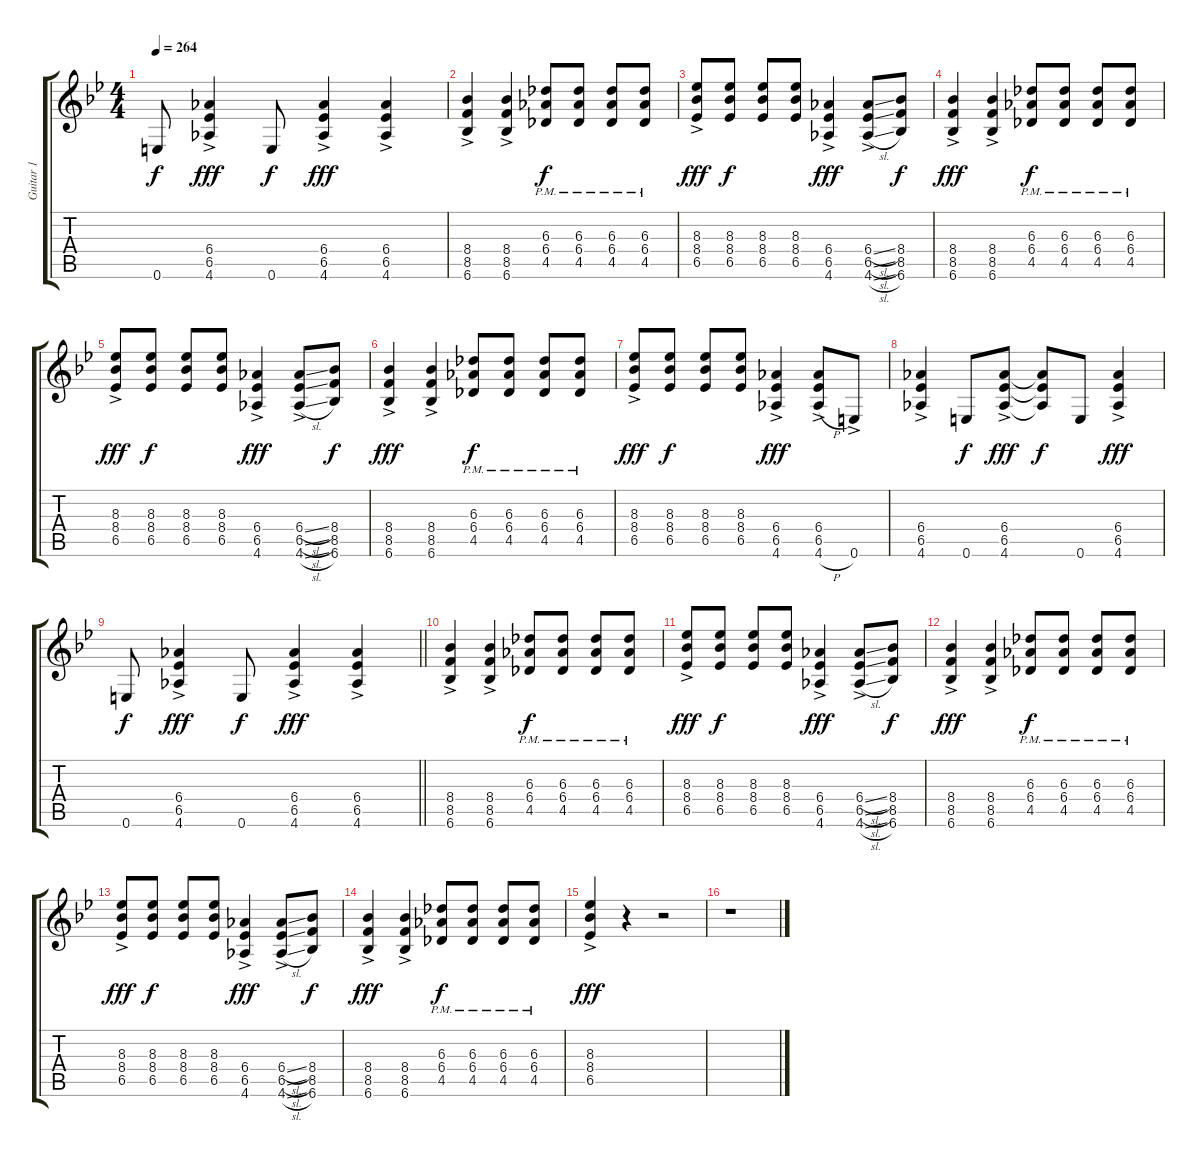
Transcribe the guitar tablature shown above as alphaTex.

\track ("Guitar 1" "Guitar 1") {instrument overdrivenguitar}
\staff {score tabs}
\tuning (E4 B3 G3 D3 A2 E2) {hide}
\ts (4 4)
\tempo 264
\clef g2
\ks gminor
0.6.8{dy f} (6.4{ac} 6.5{ac} 4.6{ac}).4{dy fff} 0.6.8{dy f} (6.4{ac} 6.5{ac} 4.6{ac}).4{dy fff} (6.4{ac} 6.5{ac} 4.6{ac}).4 |
(8.4{ac} 8.5{ac} 6.6{ac}).4 (8.4{ac} 8.5{ac} 6.6{ac}).4 (6.3{pm} 6.4{pm} 4.5{pm}).8{dy f} (6.3{pm} 6.4{pm} 4.5{pm}).8 (6.3{pm} 6.4{pm} 4.5{pm}).8 (6.3{pm} 6.4{pm} 4.5{pm}).8 |
(8.3{ac} 8.4{ac} 6.5{ac}).8{dy fff} (8.3 8.4 6.5).8{dy f} (8.3 8.4 6.5).8 (8.3 8.4 6.5).8 (6.4{ac} 6.5{ac} 4.6{ac}).4{dy fff} (6.4{sl ac} 6.5{sl ac} 4.6{sl ac}).8 (8.4 8.5 6.6).8{dy f} |
(8.4{ac} 8.5{ac} 6.6{ac}).4{dy fff} (8.4{ac} 8.5{ac} 6.6{ac}).4 (6.3{pm} 6.4{pm} 4.5{pm}).8{dy f} (6.3{pm} 6.4{pm} 4.5{pm}).8 (6.3{pm} 6.4{pm} 4.5{pm}).8 (6.3{pm} 6.4{pm} 4.5{pm}).8 |
(8.3{ac} 8.4{ac} 6.5{ac}).8{dy fff} (8.3 8.4 6.5).8{dy f} (8.3 8.4 6.5).8 (8.3 8.4 6.5).8 (6.4{ac} 6.5{ac} 4.6{ac}).4{dy fff} (6.4{sl ac} 6.5{sl ac} 4.6{sl ac}).8 (8.4 8.5 6.6).8{dy f} |
(8.4{ac} 8.5{ac} 6.6{ac}).4{dy fff} (8.4{ac} 8.5{ac} 6.6{ac}).4 (6.3{pm} 6.4{pm} 4.5{pm}).8{dy f} (6.3{pm} 6.4{pm} 4.5{pm}).8 (6.3{pm} 6.4{pm} 4.5{pm}).8 (6.3{pm} 6.4{pm} 4.5{pm}).8 |
(8.3{ac} 8.4{ac} 6.5{ac}).8{dy fff} (8.3 8.4 6.5).8{dy f} (8.3 8.4 6.5).8 (8.3 8.4 6.5).8 (6.4{ac} 6.5{ac} 4.6{ac}).4{dy fff} (6.4{ac} 6.5{ac} 4.6{h ac}).8 0.6{ac}.8 |
(6.4{ac} 6.5{ac} 4.6{ac}).4 0.6.8{dy f} (6.4{ac} 6.5{ac} 4.6{ac}).8{dy fff} (6.4{t} 6.5{t} 4.6{t}).8{dy f} 0.6.8 (6.4{ac} 6.5{ac} 4.6{ac}).4{dy fff} |
\barLineRight lightlight
0.6.8{dy f} (6.4{ac} 6.5{ac} 4.6{ac}).4{dy fff} 0.6.8{dy f} (6.4{ac} 6.5{ac} 4.6{ac}).4{dy fff} (6.4{ac} 6.5{ac} 4.6{ac}).4 |
(8.4{ac} 8.5{ac} 6.6{ac}).4 (8.4{ac} 8.5{ac} 6.6{ac}).4 (6.3{pm} 6.4{pm} 4.5{pm}).8{dy f} (6.3{pm} 6.4{pm} 4.5{pm}).8 (6.3{pm} 6.4{pm} 4.5{pm}).8 (6.3{pm} 6.4{pm} 4.5{pm}).8 |
(8.3{ac} 8.4{ac} 6.5{ac}).8{dy fff} (8.3 8.4 6.5).8{dy f} (8.3 8.4 6.5).8 (8.3 8.4 6.5).8 (6.4{ac} 6.5{ac} 4.6{ac}).4{dy fff} (6.4{sl ac} 6.5{sl ac} 4.6{sl ac}).8 (8.4 8.5 6.6).8{dy f} |
(8.4{ac} 8.5{ac} 6.6{ac}).4{dy fff} (8.4{ac} 8.5{ac} 6.6{ac}).4 (6.3{pm} 6.4{pm} 4.5{pm}).8{dy f} (6.3{pm} 6.4{pm} 4.5{pm}).8 (6.3{pm} 6.4{pm} 4.5{pm}).8 (6.3{pm} 6.4{pm} 4.5{pm}).8 |
(8.3{ac} 8.4{ac} 6.5{ac}).8{dy fff} (8.3 8.4 6.5).8{dy f} (8.3 8.4 6.5).8 (8.3 8.4 6.5).8 (6.4{ac} 6.5{ac} 4.6{ac}).4{dy fff} (6.4{sl ac} 6.5{sl ac} 4.6{sl ac}).8 (8.4 8.5 6.6).8{dy f} |
(8.4{ac} 8.5{ac} 6.6{ac}).4{dy fff} (8.4{ac} 8.5{ac} 6.6{ac}).4 (6.3{pm} 6.4{pm} 4.5{pm}).8{dy f} (6.3{pm} 6.4{pm} 4.5{pm}).8 (6.3{pm} 6.4{pm} 4.5{pm}).8 (6.3{pm} 6.4{pm} 4.5{pm}).8 |
(8.3{ac} 8.4{ac} 6.5{ac}).4{dy fff} r.4 r.2 |
r.1
